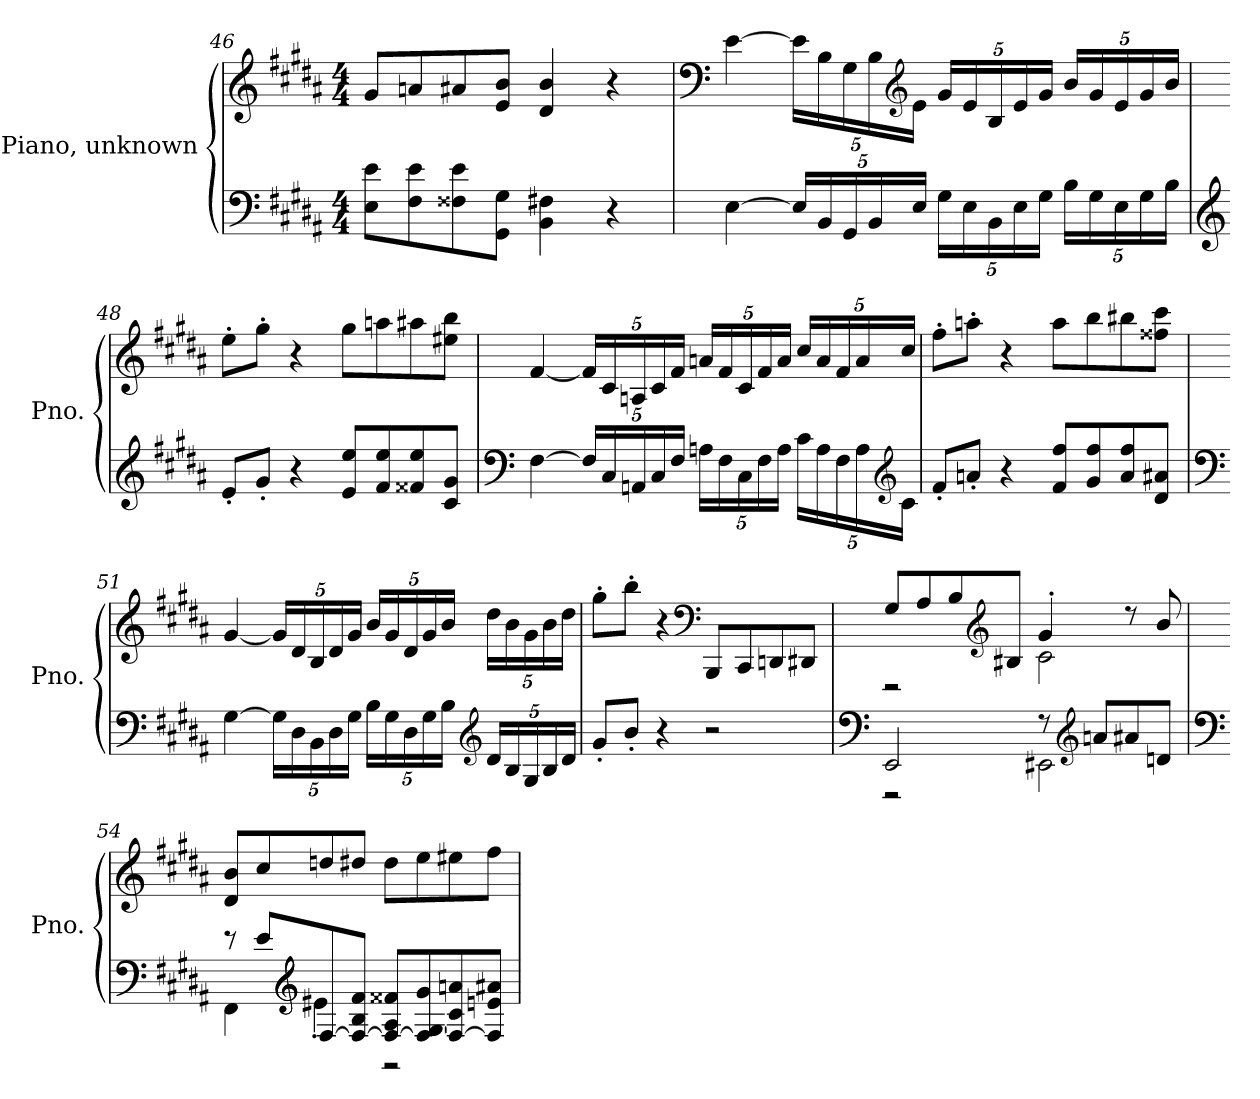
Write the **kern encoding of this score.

**kern	**kern
*part1	*part1
*staff2	*staff1
*I"Piano, unknown	*
*I'Pno.	*
*clefF4	*clefG2
*k[f#c#g#d#a#]	*k[f#c#g#d#a#]
*M4/4	*M4/4
=46	=46
8E\ 8e\L	8g#/L
8F#\ 8e\	8an/
8F##X\ 8e\	8a#X/
8GG#\ 8G#\J	8e/ 8b/J
4BB\ 4F#X\	4d#/ 4b/
4r	4r
!!LO:PB:g=z
=47	=47
*	*clefF4
[4E\	[4e\
*Xbrackettup	*Xbrackettup
20E/LL]	20e\LL]
20BB/	20B\
20GG#/	20G#\
20BB/	20B\
*	*clefG2
20E/JJ	20e\JJ
20G#\LL	20g#/LL
20E\	20e/
20BB\	20B/
20E\	20e/
20G#\JJ	20g#/JJ
20B\LL	20b/LL
20G#\	20g#/
20E\	20e/
20G#\	20g#/
20B\JJ	20b/JJ
=48	=48
*clefG2	*
8e'/L	8ee'\L
8g#'/J	8gg#'\J
4r	4r
8e/ 8ee/L	8gg#\L
8f#/ 8ee/	8aan\
8f##X/ 8ee/	8aa#X\
8c#/ 8g#/J	8ee#X\ 8bb\J
!!LO:LB:g=z
=49	=49
*clefF4	*
[4F#\	[4f#/
20F#/LL]	20f#/LL]
20C#/	20c#/
20AAn/	20An/
20C#/	20c#/
20F#/JJ	20f#/JJ
20An\LL	20an/LL
20F#\	20f#/
20C#\	20c#/
20F#\	20f#/
20A\JJ	20a/JJ
20c#\LL	20cc#/LL
20A\	20a/
20F#\	20f#/
20A\	20a/
*clefG2	*
20c#\JJ	20cc#/JJ
=50	=50
8f#'/L	8ff#'\L
8an'/J	8aan'\J
4r	4r
8f#/ 8ff#/L	8aa\L
8g#/ 8ff#/	8bb\
8a/ 8ff#/	8bb#X\
8d#/ 8a#X/J	8ff##X\ 8ccc#\J
!!LO:LB:g=z
=51	=51
*clefF4	*
[4G#\	[4g#/
20G#\LL]	20g#/LL]
20D#\	20d#/
20BB\	20B/
20D#\	20d#/
20G#\JJ	20g#/JJ
20B\LL	20b/LL
20G#\	20g#/
20D#\	20d#/
20G#\	20g#/
20B\JJ	20b/JJ
*clefG2	*
20d#/LL	20dd#\LL
20B/	20b\
20G#/	20g#\
20B/	20b\
20d#/JJ	20dd#\JJ
=52	=52
8g#'/L	8gg#'\L
8b'/J	8bb'\J
4r	4r
*	*clefF4
2r	8BBB/L
.	8CC#/
.	8DDn/
.	8DD#X/J
!!LO:LB:g=z
=53	=53
*clefF4	*
*^	*^
2EE/	2r	8G#/L	2r
.	.	8A#/	.
.	.	8B/	.
*	*	*clefG2	*
.	.	8B#X/J	.
8r	2EE#X\	4g#'/	2c#\
*clefG2	*	*	*
8an/L	.	.	.
8a#X/	.	8r	.
8dn/J	.	8b/	.
*	*	*v	*v
=54	=54	=54
*clefF4	*	*
8r	4FF#\	8d#/ 8b/L
8e/L	.	8cc#/
*clefG2	*	*
[8F#/	4e#X'\	8ddn/
8F#/_ 8B/ 8f#/J	.	8dd#X/J
8F#/_ 8A#/ 8f##X/L	2r	8dd#\L
8F#/_ 8G#/ 8g#/	.	8ee\
8F#/_ 8c#/ 8an/	.	8ee#X\
8F#/] 8en/ 8a#X/J	.	8ff#\J
*v	*v	*
=	=
*-	*-
